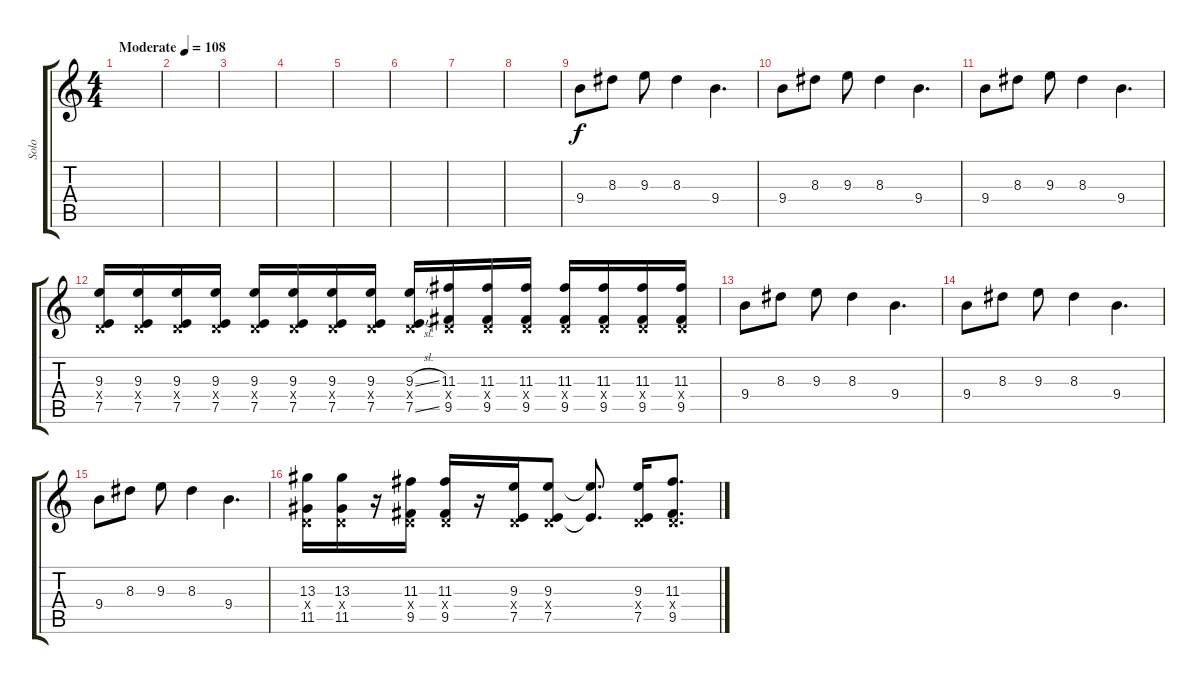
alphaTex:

\track ("Solo" "Solo") {instrument distortionguitar}
\staff {score tabs}
\tuning (E4 B3 G3 D3 A2 E2) {hide}
\ts (4 4)
\tempo (108 "Moderate")
\clef g2
\ks c
|
|
|
|
|
|
|
|
9.4.8 8.3.8 9.3.8 8.3.4 9.4.4{d} |
9.4.8 8.3.8 9.3.8 8.3.4 9.4.4{d} |
9.4.8 8.3.8 9.3.8 8.3.4 9.4.4{d} |
(9.3 0.4{x} 7.5).16 (9.3 0.4{x} 7.5).16 (9.3 0.4{x} 7.5).16 (9.3 0.4{x} 7.5).16 (9.3 0.4{x} 7.5).16 (9.3 0.4{x} 7.5).16 (9.3 0.4{x} 7.5).16 (9.3 0.4{x} 7.5).16 (9.3{sl} 0.4{x} 7.5{sl}).16 (11.3 0.4{x} 9.5).16 (11.3 0.4{x} 9.5).16 (11.3 0.4{x} 9.5).16 (11.3 0.4{x} 9.5).16 (11.3 0.4{x} 9.5).16 (11.3 0.4{x} 9.5).16 (11.3 0.4{x} 9.5).16 |
9.4.8 8.3.8 9.3.8 8.3.4 9.4.4{d} |
9.4.8 8.3.8 9.3.8 8.3.4 9.4.4{d} |
9.4.8 8.3.8 9.3.8 8.3.4 9.4.4{d} |
(13.3 0.4{x} 11.5).16 (13.3 0.4{x} 11.5).16 r.16 (11.3 0.4{x} 9.5).16 (11.3 0.4{x} 9.5).16 r.16 (9.3 0.4{x} 7.5).16 (9.3 0.4{x} 7.5).8 (9.3{t} 7.5{t}).8{d} (9.3 0.4{x} 7.5).16 (11.3 0.4{x} 9.5).8{d}
